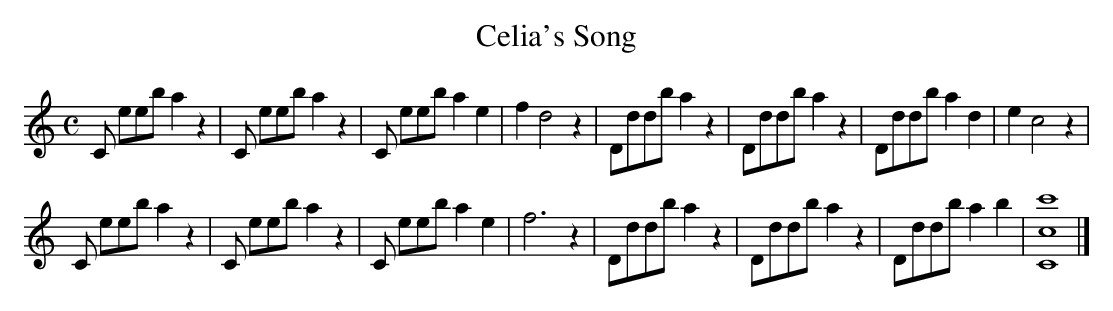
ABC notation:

X:1
T: Celia's Song
M: C
L: 1/8
K: C
C eeba2 z2 | C eeba2 z2 | C eeba2 e2 | f2 d4 z2 | Dddba2z2 | Dddba2z2 | Dddba2 d2 | e2 c4 z2  |
C eeba2 z2 | C eeba2 z2 | C eeba2 e2 | f6 z2    | Dddba2z2 | Dddba2z2 | Dddba2 b2 | [C8c8c'8] |]
